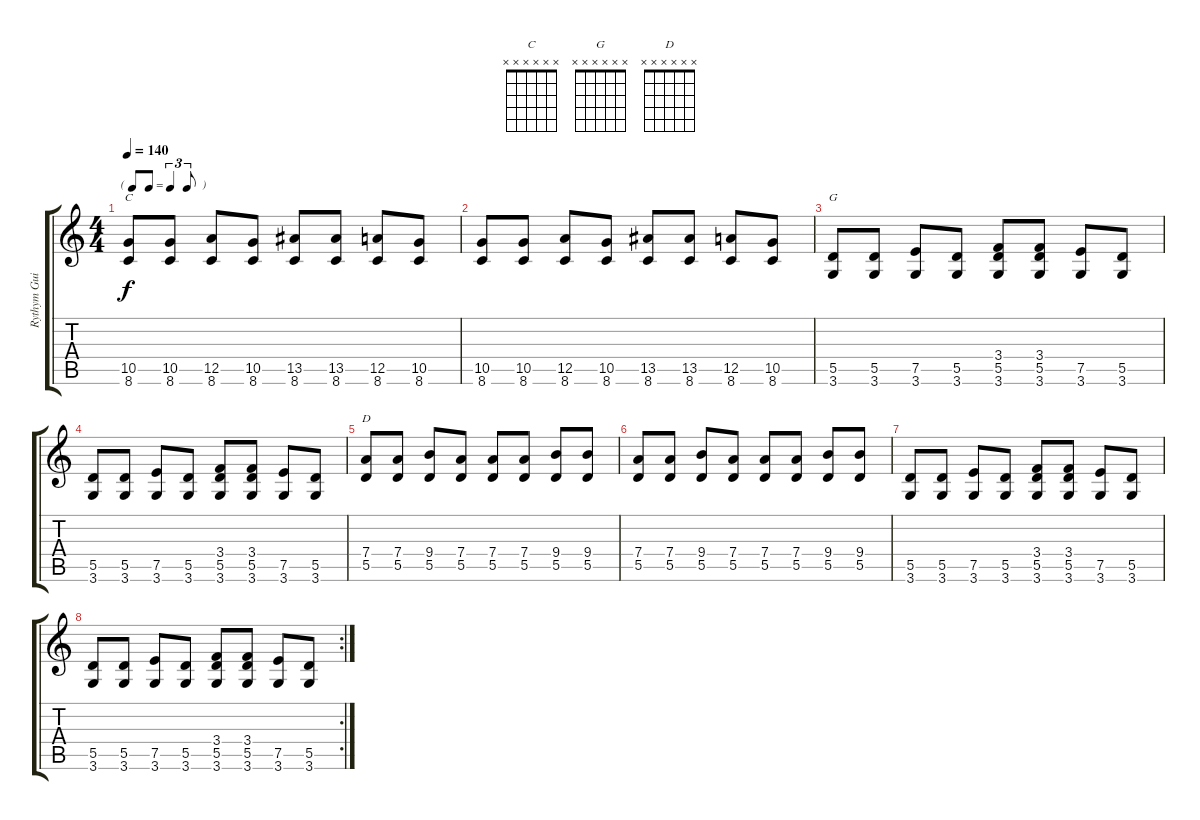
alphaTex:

\track ("Rythym Guitar" "Rythym Gui") {instrument electricguitarclean}
\staff {score tabs}
\tuning (E4 B3 G3 D3 A2 E2) {hide}
\chord ("C" x x x x x x) {firstfret 0}
\chord ("G" x x x x x x) {firstfret 0}
\chord ("D" x x x x x x) {firstfret 0}
\ts (4 4)
\tf triplet8th
\tempo 140
\clef g2
\ks c
(10.5 8.6).8{ch "C" dy f} (10.5 8.6).8 (12.5 8.6).8 (10.5 8.6).8 (13.5 8.6).8 (13.5 8.6).8 (12.5 8.6).8 (10.5 8.6).8 |
(10.5 8.6).8 (10.5 8.6).8 (12.5 8.6).8 (10.5 8.6).8 (13.5 8.6).8 (13.5 8.6).8 (12.5 8.6).8 (10.5 8.6).8 |
(5.5 3.6).8{ch "G"} (5.5 3.6).8 (7.5 3.6).8 (5.5 3.6).8 (3.4 5.5 3.6).8 (3.4 5.5 3.6).8 (7.5 3.6).8 (5.5 3.6).8 |
(5.5 3.6).8 (5.5 3.6).8 (7.5 3.6).8 (5.5 3.6).8 (3.4 5.5 3.6).8 (3.4 5.5 3.6).8 (7.5 3.6).8 (5.5 3.6).8 |
(7.4 5.5).8{ch "D"} (7.4 5.5).8 (9.4 5.5).8 (7.4 5.5).8 (7.4 5.5).8 (7.4 5.5).8 (9.4 5.5).8 (9.4 5.5).8 |
(7.4 5.5).8 (7.4 5.5).8 (9.4 5.5).8 (7.4 5.5).8 (7.4 5.5).8 (7.4 5.5).8 (9.4 5.5).8 (9.4 5.5).8 |
(5.5 3.6).8 (5.5 3.6).8 (7.5 3.6).8 (5.5 3.6).8 (3.4 5.5 3.6).8 (3.4 5.5 3.6).8 (7.5 3.6).8 (5.5 3.6).8 |
\rc 2
(5.5 3.6).8 (5.5 3.6).8 (7.5 3.6).8 (5.5 3.6).8 (3.4 5.5 3.6).8 (3.4 5.5 3.6).8 (7.5 3.6).8 (5.5 3.6).8
